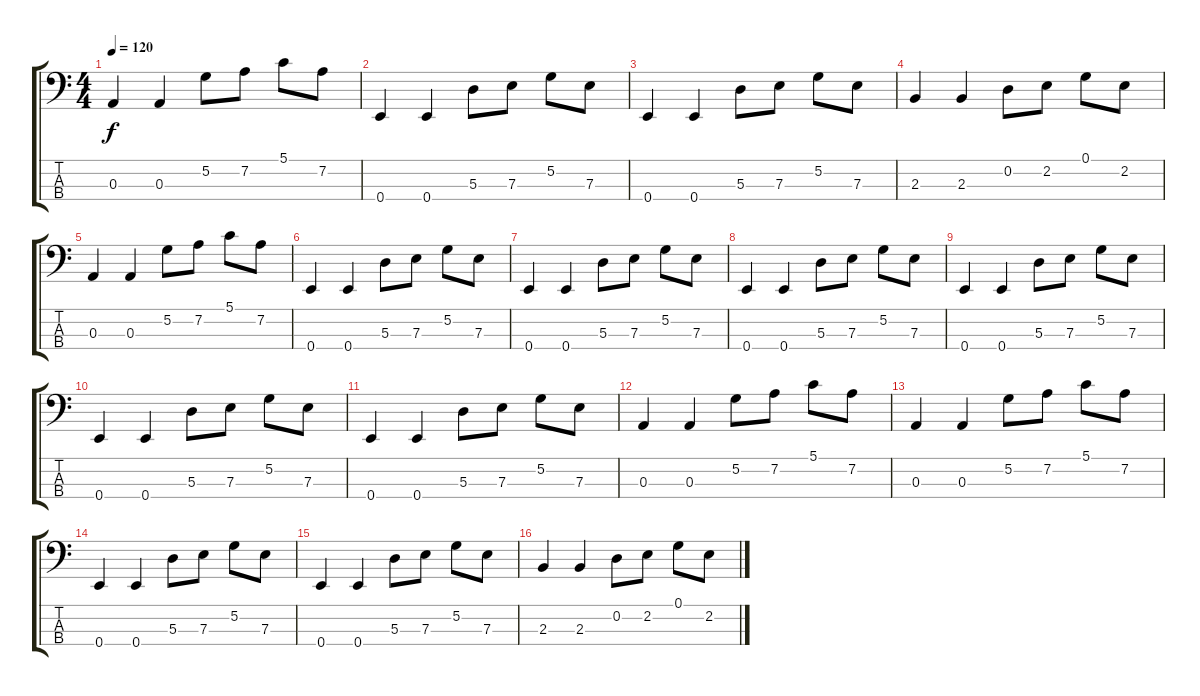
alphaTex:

\track "" {instrument fretlessbass}
\staff {score tabs}
\tuning (G2 D2 A1 E1) {hide}
\ts (4 4)
\tempo 120
\clef f4
\ks c
0.3.4{dy f} 0.3.4 5.2.8 7.2.8 5.1.8 7.2.8 |
0.4.4 0.4.4 5.3.8 7.3.8 5.2.8 7.3.8 |
0.4.4 0.4.4 5.3.8 7.3.8 5.2.8 7.3.8 |
2.3.4 2.3.4 0.2.8 2.2.8 0.1.8 2.2.8 |
0.3.4 0.3.4 5.2.8 7.2.8 5.1.8 7.2.8 |
0.4.4 0.4.4 5.3.8 7.3.8 5.2.8 7.3.8 |
0.4.4 0.4.4 5.3.8 7.3.8 5.2.8 7.3.8 |
0.4.4 0.4.4 5.3.8 7.3.8 5.2.8 7.3.8 |
0.4.4 0.4.4 5.3.8 7.3.8 5.2.8 7.3.8 |
0.4.4 0.4.4 5.3.8 7.3.8 5.2.8 7.3.8 |
0.4.4 0.4.4 5.3.8 7.3.8 5.2.8 7.3.8 |
0.3.4 0.3.4 5.2.8 7.2.8 5.1.8 7.2.8 |
0.3.4 0.3.4 5.2.8 7.2.8 5.1.8 7.2.8 |
0.4.4 0.4.4 5.3.8 7.3.8 5.2.8 7.3.8 |
0.4.4 0.4.4 5.3.8 7.3.8 5.2.8 7.3.8 |
2.3.4 2.3.4 0.2.8 2.2.8 0.1.8 2.2.8
